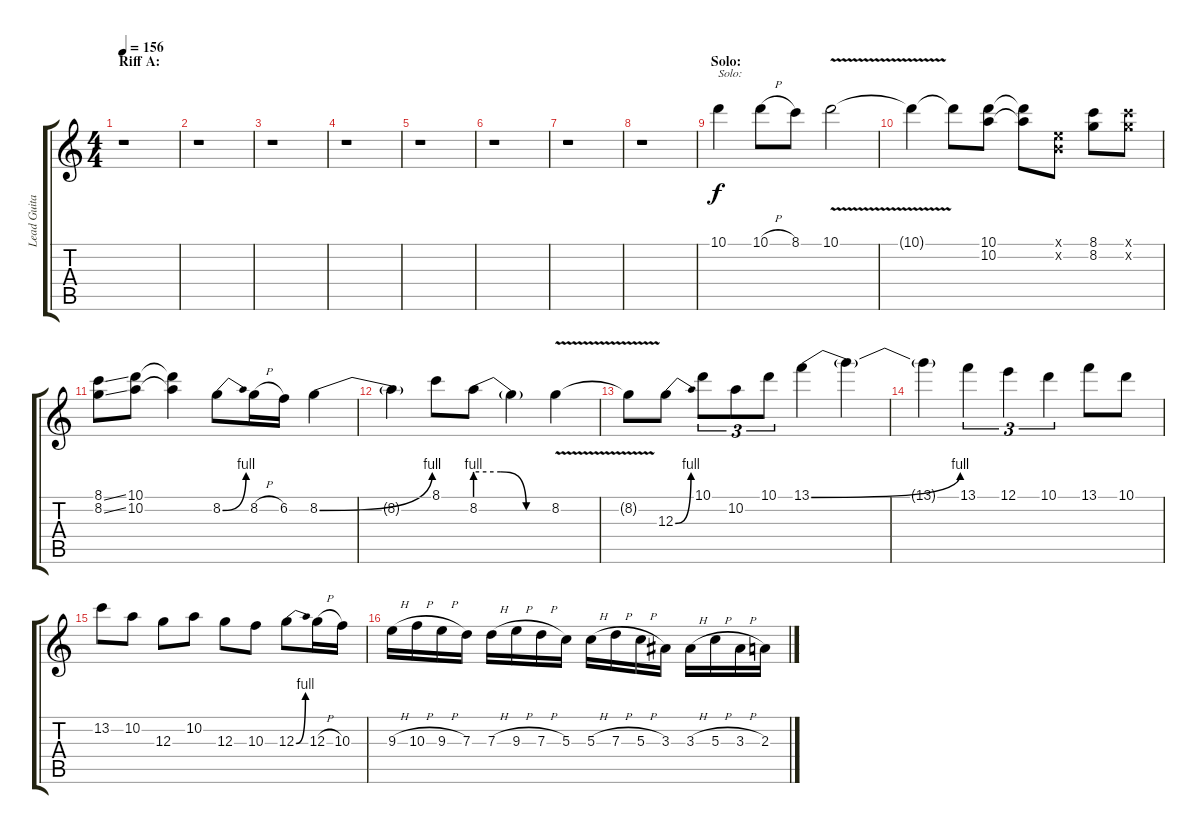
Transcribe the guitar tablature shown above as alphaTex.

\track ("Lead Guitar" "Lead Guita") {instrument distortionguitar}
\staff {score tabs}
\tuning (E4 B3 G3 D3 A2 E2) {hide}
\ts (4 4)
\section ("" "Riff A:")
\tempo 156
\clef g2
\ks c
r.1{dy f} |
r.1 |
r.1 |
r.1 |
r.1 |
r.1 |
r.1 |
r.1 |
\section ("" "Solo:")
10.1.4{txt "Solo:"} 10.1{h}.8 8.1.8 10.1{v}.2 |
10.1{t}.4 10.1{t}.8 (10.1 10.2).8 (10.1{t} 10.2{t}).8 (0.1{x} 0.2{x}).8 (8.1 8.2).8 (8.1{x} 8.2{x}).8 |
(8.1{ss} 8.2{ss}).8 (10.1 10.2).8 (10.1{t} 10.2{t}).4 8.2{be (bend 0 0 60 4)}.8 8.2{h}.16 6.2.16 8.2{be (bend 0 0 60 4)}.4 |
8.2{t}.4 8.1.8 8.2{be (custom 0 4 20 4 40 0 60 0)}.8 8.2{t}.4 8.2{v}.4 |
8.2{t}.8 12.3{be (bend 0 0 60 4)}.8 10.1.8{tu (3 2)} 10.2.8{tu (3 2)} 10.1.8{tu (3 2)} 13.1{be (bend 0 0 60 4)}.4 13.1{t}.4 |
13.1{t}.4 13.1.4{tu (3 2)} 12.1.4{tu (3 2)} 10.1.4{tu (3 2)} 13.1.8 10.1.8 |
13.2.8 10.2.8 12.3.8 10.2.8 12.3.8 10.3.8 12.3{be (bend 0 0 60 4)}.8 12.3{h}.16 10.3.16 |
9.3{h}.16 10.3{h}.16 9.3{h}.16 7.3.16 7.3{h}.16 9.3{h}.16 7.3{h}.16 5.3.16 5.3{h}.16 7.3{h}.16 5.3{h}.16 3.3.16 3.3{h}.16 5.3{h}.16 3.3{h}.16 2.3.16
